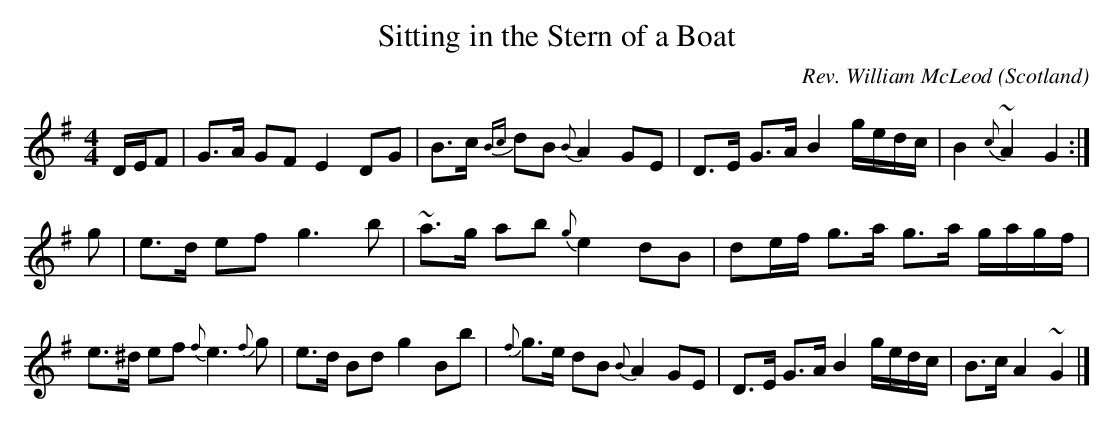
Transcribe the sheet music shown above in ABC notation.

X:1
T:Sitting in the Stern of a Boat
C:Rev. William McLeod
M:4/4
O:Scotland
K:G major
D/E/F |\
G>A GF E2 DG | B>c {Bc}dB {B}A2 GE|\
D>E G>A B2 g/e/d/c/ | B2 {c}~A2 G2 :|
g |\
e>d ef g3b | ~a>g ab {g}e2 dB |\
de/f/ g>a g>a g/a/g/f/ | e>^d ef {f}e3 {f}g |\
e>d Bd g2 Bb | {f}g>e dB  {B}A2 GE |\
D>E G>A B2 g/e/d/c/ | B>c A2 ~G2 |]
